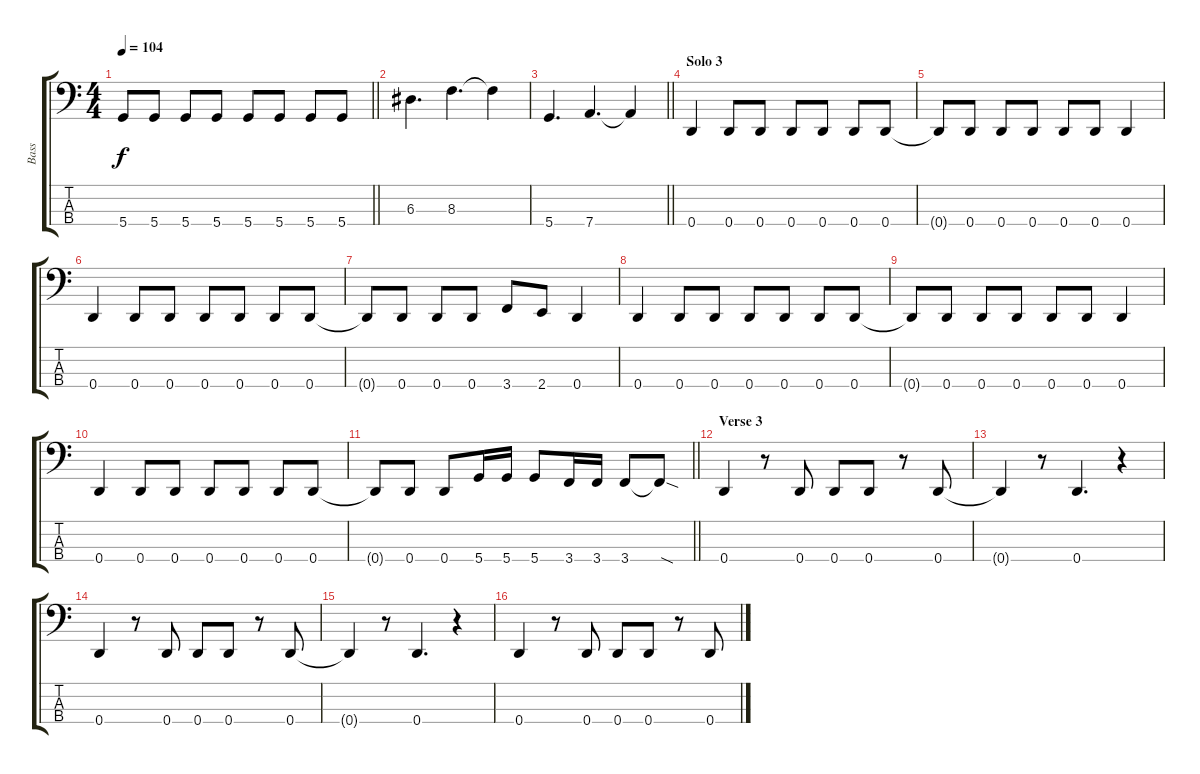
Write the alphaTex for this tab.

\track ("Bass" "Bass") {instrument electricbassfinger}
\staff {score tabs}
\tuning (G2 D2 A1 D1) {hide}
\ts (4 4)
\tempo 104
\clef f4
\barLineRight lightlight
\ks c
5.4.8{dy f} 5.4.8 5.4.8 5.4.8 5.4.8 5.4.8 5.4.8 5.4.8 |
\section ("" "")
6.3.4{d} 8.3.4{d} 8.3{t}.4 |
\barLineRight lightlight
5.4.4{d} 7.4.4{d} 7.4{t}.4 |
\section ("" "Solo 3")
0.4.4 0.4.8 0.4.8 0.4.8 0.4.8 0.4.8 0.4.8 |
0.4{t}.8 0.4.8 0.4.8 0.4.8 0.4.8 0.4.8 0.4.4 |
0.4.4 0.4.8 0.4.8 0.4.8 0.4.8 0.4.8 0.4.8 |
0.4{t}.8 0.4.8 0.4.8 0.4.8 3.4.8 2.4.8 0.4.4 |
0.4.4 0.4.8 0.4.8 0.4.8 0.4.8 0.4.8 0.4.8 |
0.4{t}.8 0.4.8 0.4.8 0.4.8 0.4.8 0.4.8 0.4.4 |
0.4.4 0.4.8 0.4.8 0.4.8 0.4.8 0.4.8 0.4.8 |
\barLineRight lightlight
0.4{t}.8 0.4.8 0.4.8 5.4.16 5.4.16 5.4.8 3.4.16 3.4.16 3.4.8 3.4{sod t}.8 |
\section ("" "Verse 3")
0.4.4 r.8 0.4.8 0.4.8 0.4.8 r.8 0.4.8 |
0.4{t}.4 r.8 0.4.4{d} r.4 |
0.4.4 r.8 0.4.8 0.4.8 0.4.8 r.8 0.4.8 |
0.4{t}.4 r.8 0.4.4{d} r.4 |
0.4.4 r.8 0.4.8 0.4.8 0.4.8 r.8 0.4.8
